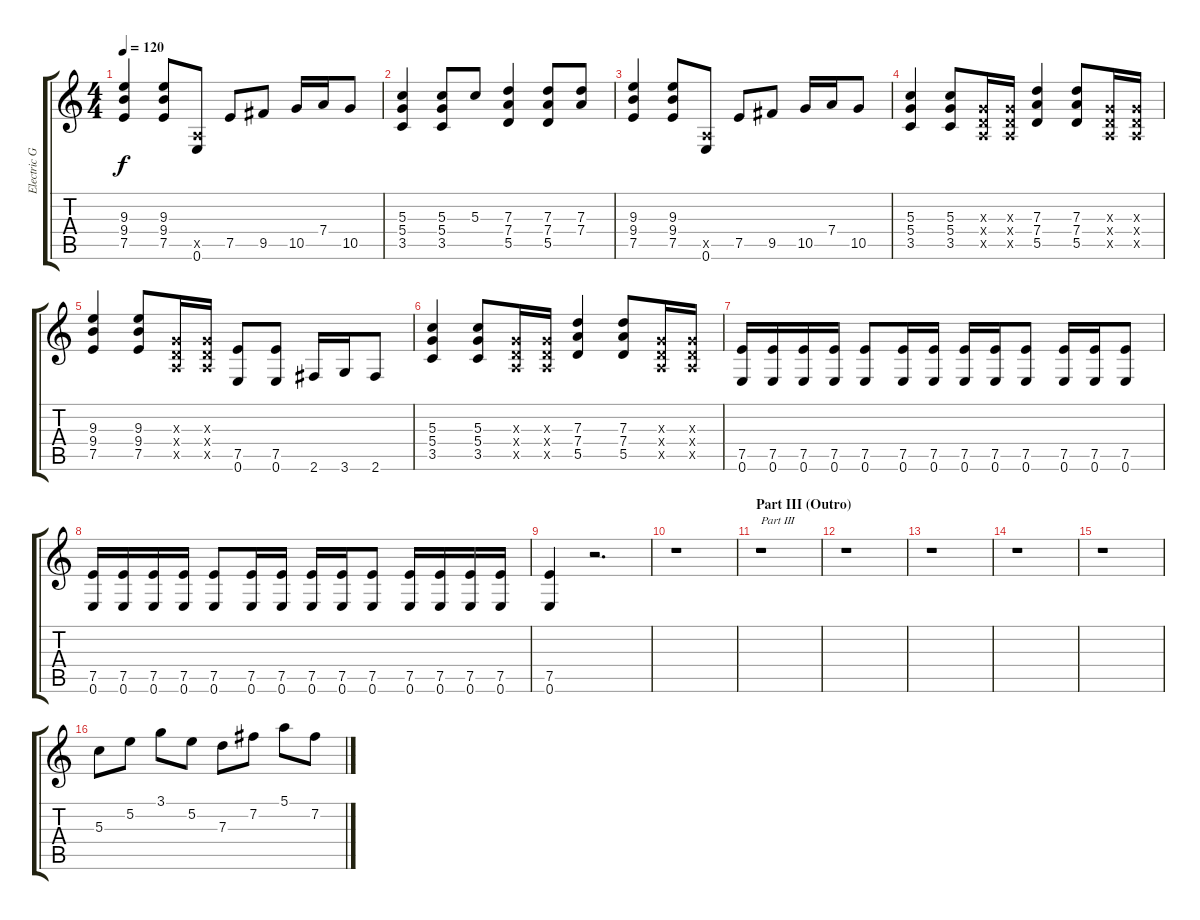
\track ("Electric Guitar 1" "Electric G") {instrument distortionguitar}
\staff {score tabs}
\tuning (E4 B3 G3 D3 A2 E2) {hide}
\ts (4 4)
\tempo 120
\clef g2
\ks c
(9.3 9.4 7.5).4{dy f} (9.3 9.4 7.5).8 (0.5{x} 0.6).8 7.5.8 9.5.8 10.5.16 7.4.16 10.5.8 |
(5.3 5.4 3.5).4 (5.3 5.4 3.5).8 5.3.8 (7.3 7.4 5.5).4 (7.3 7.4 5.5).8 (7.3 7.4).8 |
(9.3 9.4 7.5).4 (9.3 9.4 7.5).8 (0.5{x} 0.6).8 7.5.8 9.5.8 10.5.16 7.4.16 10.5.8 |
(5.3 5.4 3.5).4 (5.3 5.4 3.5).8 (0.3{x} 0.4{x} 0.5{x}).16 (0.3{x} 0.4{x} 0.5{x}).16 (7.3 7.4 5.5).4 (7.3 7.4 5.5).8 (0.3{x} 0.4{x} 0.5{x}).16 (0.3{x} 0.4{x} 0.5{x}).16 |
(9.3 9.4 7.5).4 (9.3 9.4 7.5).8 (0.3{x} 0.4{x} 0.5{x}).16 (0.3{x} 0.4{x} 0.5{x}).16 (7.5 0.6).8 (7.5 0.6).8 2.6.16 3.6.16 2.6.8 |
(5.3 5.4 3.5).4 (5.3 5.4 3.5).8 (0.3{x} 0.4{x} 0.5{x}).16 (0.3{x} 0.4{x} 0.5{x}).16 (7.3 7.4 5.5).4 (7.3 7.4 5.5).8 (0.3{x} 0.4{x} 0.5{x}).16 (0.3{x} 0.4{x} 0.5{x}).16 |
(7.5 0.6).16 (7.5 0.6).16 (7.5 0.6).16 (7.5 0.6).16 (7.5 0.6).8 (7.5 0.6).16 (7.5 0.6).16 (7.5 0.6).16 (7.5 0.6).16 (7.5 0.6).8 (7.5 0.6).16 (7.5 0.6).16 (7.5 0.6).8 |
(7.5 0.6).16 (7.5 0.6).16 (7.5 0.6).16 (7.5 0.6).16 (7.5 0.6).8 (7.5 0.6).16 (7.5 0.6).16 (7.5 0.6).16 (7.5 0.6).16 (7.5 0.6).8 (7.5 0.6).16 (7.5 0.6).16 (7.5 0.6).16 (7.5 0.6).16 |
(7.5 0.6).4 r.2{d} |
r.1 |
\section ("" "Part III (Outro)")
r.1{txt "Part III"} |
r.1 |
r.1 |
r.1 |
r.1 |
5.3.8{volume 12 instrument acousticguitarsteel} 5.2.8 3.1.8 5.2.8 7.3.8 7.2.8 5.1.8 7.2.8
